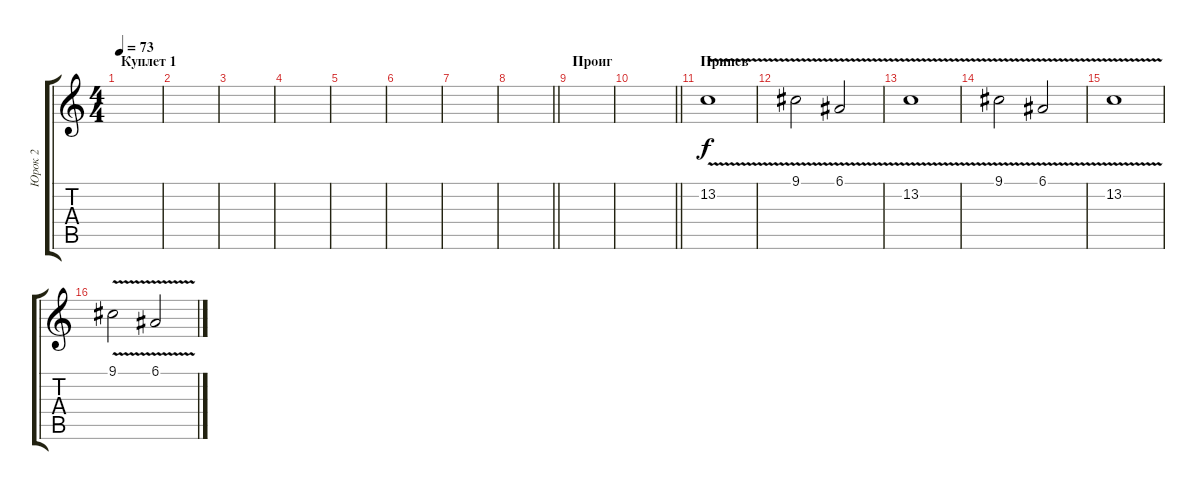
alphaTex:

\track ("Юрок 2" "Юрок 2") {instrument lead1square}
\staff {score tabs}
\tuning (E4 B3 G3 D3 A2 E2) {hide}
\ts (4 4)
\section ("" "Куплет 1")
\tempo 73
\clef g2
\ks c
|
|
|
|
|
|
|
\barLineRight lightlight
|
\section ("" "Проиг")
|
\barLineRight lightlight
|
\section ("" "Припев")
13.2{v}.1 |
9.1{v}.2 6.1{v}.2 |
13.2{v}.1 |
9.1{v}.2 6.1{v}.2 |
13.2{v}.1 |
9.1{v}.2 6.1{v}.2
